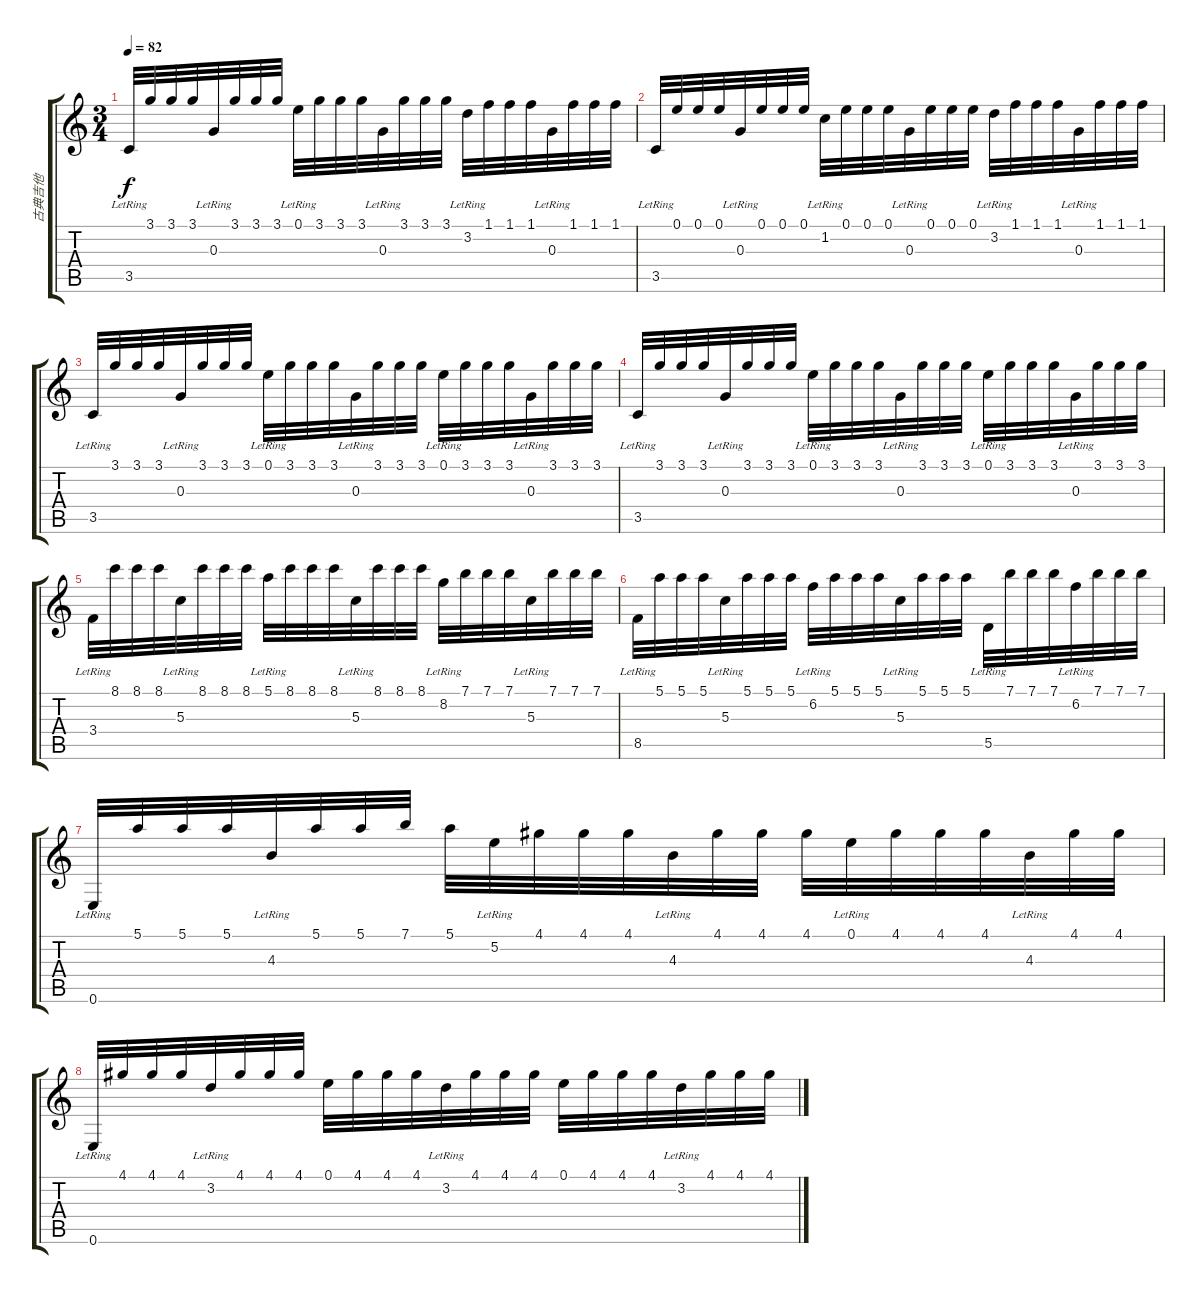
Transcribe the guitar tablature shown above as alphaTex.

\track ("古典吉他" "古典吉他") {instrument acousticguitarnylon}
\staff {score tabs}
\tuning (E4 B3 G3 D3 A2 E2) {hide}
\ts (3 4)
\tempo 82
\clef g2
\ks c
3.5{lr}.32{dy f} 3.1.32 3.1.32 3.1.32 0.3{lr}.32 3.1.32 3.1.32 3.1.32 0.1{lr}.32 3.1.32 3.1.32 3.1.32 0.3{lr}.32 3.1.32 3.1.32 3.1.32 3.2{lr}.32 1.1.32 1.1.32 1.1.32 0.3{lr}.32 1.1.32 1.1.32 1.1.32 |
3.5{lr}.32 0.1.32 0.1.32 0.1.32 0.3{lr}.32 0.1.32 0.1.32 0.1.32 1.2{lr}.32 0.1.32 0.1.32 0.1.32 0.3{lr}.32 0.1.32 0.1.32 0.1.32 3.2{lr}.32 1.1.32 1.1.32 1.1.32 0.3{lr}.32 1.1.32 1.1.32 1.1.32 |
3.5{lr}.32 3.1.32 3.1.32 3.1.32 0.3{lr}.32 3.1.32 3.1.32 3.1.32 0.1{lr}.32 3.1.32 3.1.32 3.1.32 0.3{lr}.32 3.1.32 3.1.32 3.1.32 0.1{lr}.32 3.1.32 3.1.32 3.1.32 0.3{lr}.32 3.1.32 3.1.32 3.1.32 |
3.5{lr}.32 3.1.32 3.1.32 3.1.32 0.3{lr}.32 3.1.32 3.1.32 3.1.32 0.1{lr}.32 3.1.32 3.1.32 3.1.32 0.3{lr}.32 3.1.32 3.1.32 3.1.32 0.1{lr}.32 3.1.32 3.1.32 3.1.32 0.3{lr}.32 3.1.32 3.1.32 3.1.32 |
3.4{lr}.32 8.1.32 8.1.32 8.1.32 5.3{lr}.32 8.1.32 8.1.32 8.1.32 5.1{lr}.32 8.1.32 8.1.32 8.1.32 5.3{lr}.32 8.1.32 8.1.32 8.1.32 8.2{lr}.32 7.1.32 7.1.32 7.1.32 5.3{lr}.32 7.1.32 7.1.32 7.1.32 |
8.5{lr}.32 5.1.32 5.1.32 5.1.32 5.3{lr}.32 5.1.32 5.1.32 5.1.32 6.2{lr}.32 5.1.32 5.1.32 5.1.32 5.3{lr}.32 5.1.32 5.1.32 5.1.32 5.5{lr}.32 7.1.32 7.1.32 7.1.32 6.2{lr}.32 7.1.32 7.1.32 7.1.32 |
0.6{lr}.32 5.1.32 5.1.32 5.1.32 4.3{lr}.32 5.1.32 5.1.32 7.1.32 5.1.32 5.2{lr}.32 4.1.32 4.1.32 4.1.32 4.3{lr}.32 4.1.32 4.1.32 4.1.32 0.1{lr}.32 4.1.32 4.1.32 4.1.32 4.3{lr}.32 4.1.32 4.1.32 |
0.6{lr}.32 4.1.32 4.1.32 4.1.32 3.2{lr}.32 4.1.32 4.1.32 4.1.32 0.1.32 4.1.32 4.1.32 4.1.32 3.2{lr}.32 4.1.32 4.1.32 4.1.32 0.1.32 4.1.32 4.1.32 4.1.32 3.2{lr}.32 4.1.32 4.1.32 4.1.32
